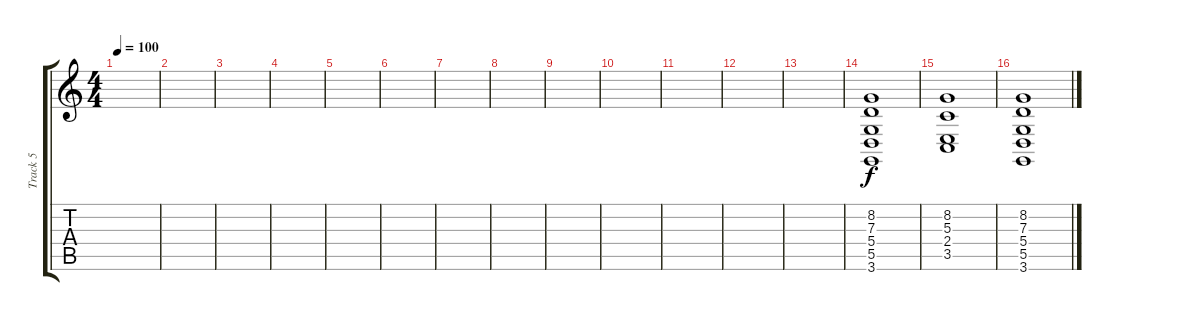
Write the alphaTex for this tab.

\track ("Track 5" "Track 5") {instrument violin}
\staff {score tabs}
\tuning (E4 B3 G3 D3 A2 E2) {hide}
\ts (4 4)
\tempo 100
\clef g2
\ks c
|
|
|
|
|
|
|
|
|
|
|
|
|
(8.2 7.3 5.4 5.5 3.6).1 |
(8.2 5.3 2.4 3.5).1 |
(8.2 7.3 5.4 5.5 3.6).1
